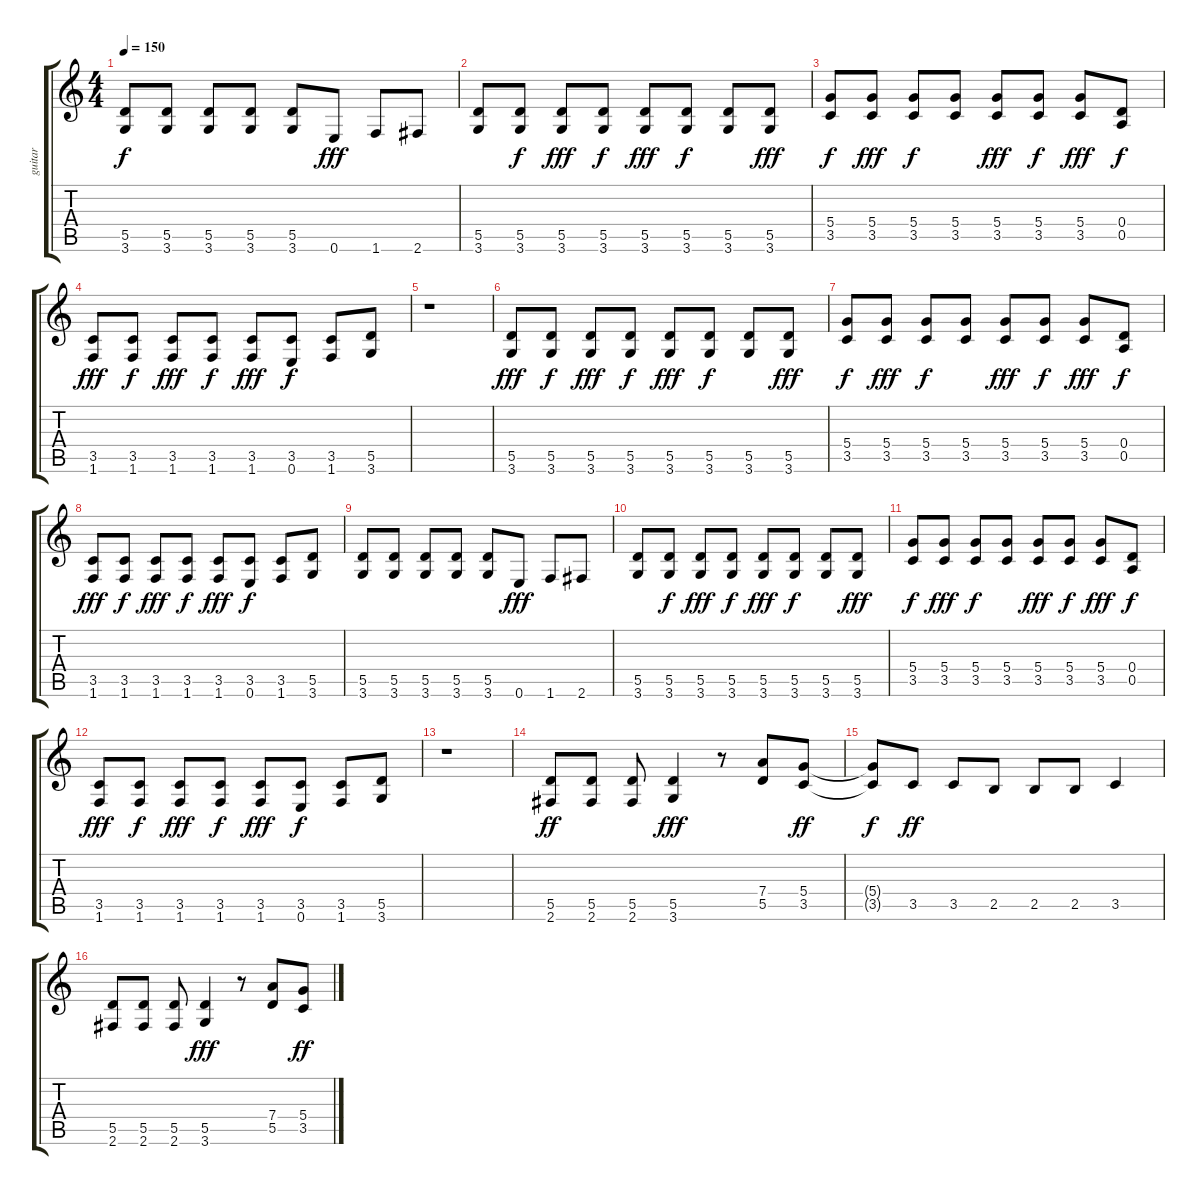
\track ("guitar" "guitar") {instrument overdrivenguitar}
\staff {score tabs}
\tuning (E4 B3 G3 D3 A2 E2) {hide}
\ts (4 4)
\tempo 150
\clef g2
\ks c
(5.5 3.6).8{dy f} (5.5 3.6).8 (5.5 3.6).8 (5.5 3.6).8 (5.5 3.6).8 0.6.8{dy fff} 1.6.8 2.6.8 |
(5.5 3.6).8 (5.5 3.6).8{dy f} (5.5 3.6).8{dy fff} (5.5 3.6).8{dy f} (5.5 3.6).8{dy fff} (5.5 3.6).8{dy f} (5.5 3.6).8 (5.5 3.6).8{dy fff} |
(5.4 3.5).8{dy f} (5.4 3.5).8{dy fff} (5.4 3.5).8{dy f} (5.4 3.5).8 (5.4 3.5).8{dy fff} (5.4 3.5).8{dy f} (5.4 3.5).8{dy fff} (0.4 0.5).8{dy f} |
(3.5 1.6).8{dy fff} (3.5 1.6).8{dy f} (3.5 1.6).8{dy fff} (3.5 1.6).8{dy f} (3.5 1.6).8{dy fff} (3.5 0.6).8{dy f} (3.5 1.6).8 (5.5 3.6).8 |
r.1 |
(5.5 3.6).8{dy fff} (5.5 3.6).8{dy f} (5.5 3.6).8{dy fff} (5.5 3.6).8{dy f} (5.5 3.6).8{dy fff} (5.5 3.6).8{dy f} (5.5 3.6).8 (5.5 3.6).8{dy fff} |
(5.4 3.5).8{dy f} (5.4 3.5).8{dy fff} (5.4 3.5).8{dy f} (5.4 3.5).8 (5.4 3.5).8{dy fff} (5.4 3.5).8{dy f} (5.4 3.5).8{dy fff} (0.4 0.5).8{dy f} |
(3.5 1.6).8{dy fff} (3.5 1.6).8{dy f} (3.5 1.6).8{dy fff} (3.5 1.6).8{dy f} (3.5 1.6).8{dy fff} (3.5 0.6).8{dy f} (3.5 1.6).8 (5.5 3.6).8 |
(5.5 3.6).8 (5.5 3.6).8 (5.5 3.6).8 (5.5 3.6).8 (5.5 3.6).8 0.6.8{dy fff} 1.6.8 2.6.8 |
(5.5 3.6).8 (5.5 3.6).8{dy f} (5.5 3.6).8{dy fff} (5.5 3.6).8{dy f} (5.5 3.6).8{dy fff} (5.5 3.6).8{dy f} (5.5 3.6).8 (5.5 3.6).8{dy fff} |
(5.4 3.5).8{dy f} (5.4 3.5).8{dy fff} (5.4 3.5).8{dy f} (5.4 3.5).8 (5.4 3.5).8{dy fff} (5.4 3.5).8{dy f} (5.4 3.5).8{dy fff} (0.4 0.5).8{dy f} |
(3.5 1.6).8{dy fff} (3.5 1.6).8{dy f} (3.5 1.6).8{dy fff} (3.5 1.6).8{dy f} (3.5 1.6).8{dy fff} (3.5 0.6).8{dy f} (3.5 1.6).8 (5.5 3.6).8 |
r.1 |
(5.5 2.6).8{dy ff} (5.5 2.6).8 (5.5 2.6).8 (5.5 3.6).4{dy fff} r.8 (7.4 5.5).8 (5.4 3.5).8{dy ff} |
(5.4{t} 3.5{t}).8{dy f} 3.5.8{dy ff} 3.5.8 2.5.8 2.5.8 2.5.8 3.5.4 |
(5.5 2.6).8 (5.5 2.6).8 (5.5 2.6).8 (5.5 3.6).4{dy fff} r.8 (7.4 5.5).8 (5.4 3.5).8{dy ff}
